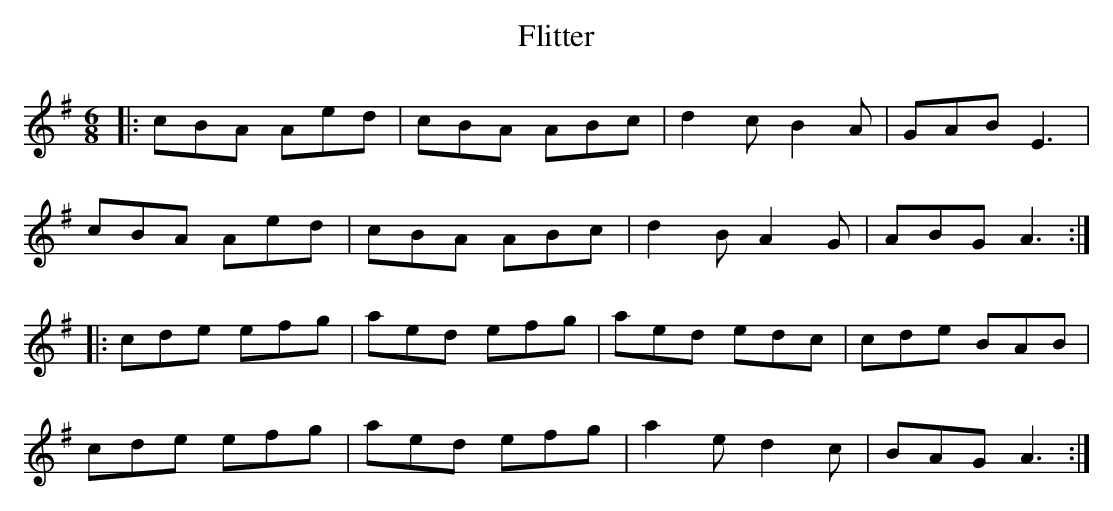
X:1
T: Flitter
M: 6/8
L: 1/8
K: Ador
|:cBA Aed|cBA ABc|d2c B2A|GAB E3|
cBA Aed|cBA ABc|d2B A2 G|ABG A3:|
|:cde efg|aed efg|aed edc|cde BAB|
cde efg|aed efg|a2e d2c|BAG A3:|
